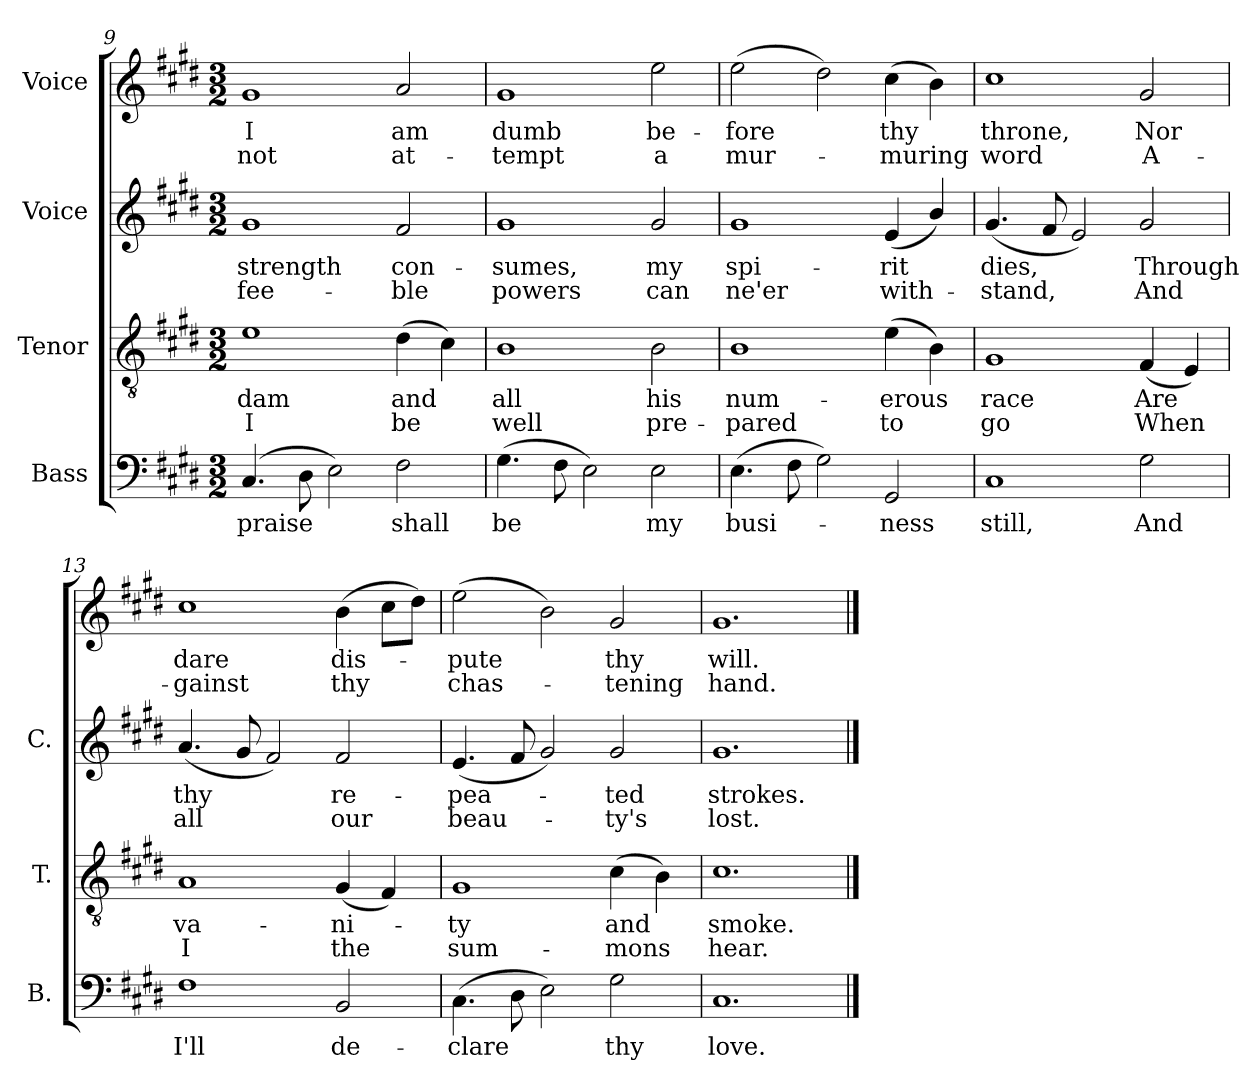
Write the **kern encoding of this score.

**kern	**text	**kern	**text	**text	**kern	**text	**text	**kern	**text	**text
*part4	*part4	*part3	*part3	*part3	*part2	*part2	*part2	*part1	*part1	*part1
*staff4	*staff4	*staff3	*staff3	*staff3	*staff2	*staff2	*staff2	*staff1	*staff1	*staff1
*I"Bass	*	*I"Tenor	*	*	*I"Voice	*	*	*I"Voice	*	*
*I'B.	*	*I'T.	*	*	*I'C.	*	*	*	*	*
*clefF4	*	*clefGv2	*	*	*clefG2	*	*	*clefG2	*	*
*k[f#c#g#d#]	*	*k[f#c#g#d#]	*	*	*k[f#c#g#d#]	*	*	*k[f#c#g#d#]	*	*
*M3/2	*	*M3/2	*	*	*M3/2	*	*	*M3/2	*	*
=9	=9	=9	=9	=9	=9	=9	=9	=9	=9	=9
(4.C#/	praise	1e	-dam	I	1g#	strength	fee-	1g#	I	not
8D#\	.	.	.	.	.	.	.	.	.	.
2E\)	.	.	.	.	.	.	.	.	.	.
2F#\	shall	(4d#\	and	be	2f#/	con-	-ble	2a/	am	at-
.	.	4c#\)	.	.	.	.	.	.	.	.
=10	=10	=10	=10	=10	=10	=10	=10	=10	=10	=10
(4.G#\	be	1B	all	well	1g#	-sumes,	powers	1g#	dumb	-tempt
8F#\	.	.	.	.	.	.	.	.	.	.
2E\)	.	.	.	.	.	.	.	.	.	.
2E\	my	2B\	his	pre-	2g#/	my	can	2ee\	be-	a
=11	=11	=11	=11	=11	=11	=11	=11	=11	=11	=11
(4.E\	busi-	1B	num-	-pared	1g#	spi-	ne'er	(2ee\	-fore	mur-
8F#\	.	.	.	.	.	.	.	.	.	.
2G#\)	.	.	.	.	.	.	.	2dd#\)	.	.
2GG#/	-ness	(4e\	-erous	to	(4e/	-rit	with-	(4cc#\	thy	-muring
.	.	4B\)	.	.	4b/)	.	.	4b\)	.	.
=12	=12	=12	=12	=12	=12	=12	=12	=12	=12	=12
1C#	still,	1G#	race	go	(4.g#/	dies,	-stand,	1cc#	throne,	word
.	.	.	.	.	8f#/	.	.	.	.	.
.	.	.	.	.	2e/)	.	.	.	.	.
2G#\	And	(4F#/	Are	When	2g#/	Through	And	2g#/	Nor	A-
.	.	4E/)	.	.	.	.	.	.	.	.
=13	=13	=13	=13	=13	=13	=13	=13	=13	=13	=13
1F#	I'll	1A	va-	I	(4.a/	thy	all	1cc#	dare	-gainst
.	.	.	.	.	8g#/	.	.	.	.	.
.	.	.	.	.	2f#/)	.	.	.	.	.
2BB/	de-	(4G#/	-ni-	the	2f#/	re-	our	(4b\	dis-	thy
.	.	4F#/)	.	.	.	.	.	8cc#\L	.	.
.	.	.	.	.	.	.	.	8dd#\J)	.	.
!!LO:LB:g=z
=14	=14	=14	=14	=14	=14	=14	=14	=14	=14	=14
(4.C#\	-clare	1G#	-ty	sum-	(4.e/	-pea-	beau-	(2ee\	-pute	chas-
8D#\	.	.	.	.	8f#/	.	.	.	.	.
2E\)	.	.	.	.	2g#/)	.	.	2b\)	.	.
2G#\	thy	(4c#\	and	-mons	2g#/	-ted	-ty's	2g#/	thy	-tening
.	.	4B\)	.	.	.	.	.	.	.	.
=15	=15	=15	=15	=15	=15	=15	=15	=15	=15	=15
1.C#	love.	1.c#	smoke.	hear.	1.g#	strokes.	lost.	1.g#	will.	hand.
==	==	==	==	==	==	==	==	==	==	==
*-	*-	*-	*-	*-	*-	*-	*-	*-	*-	*-
